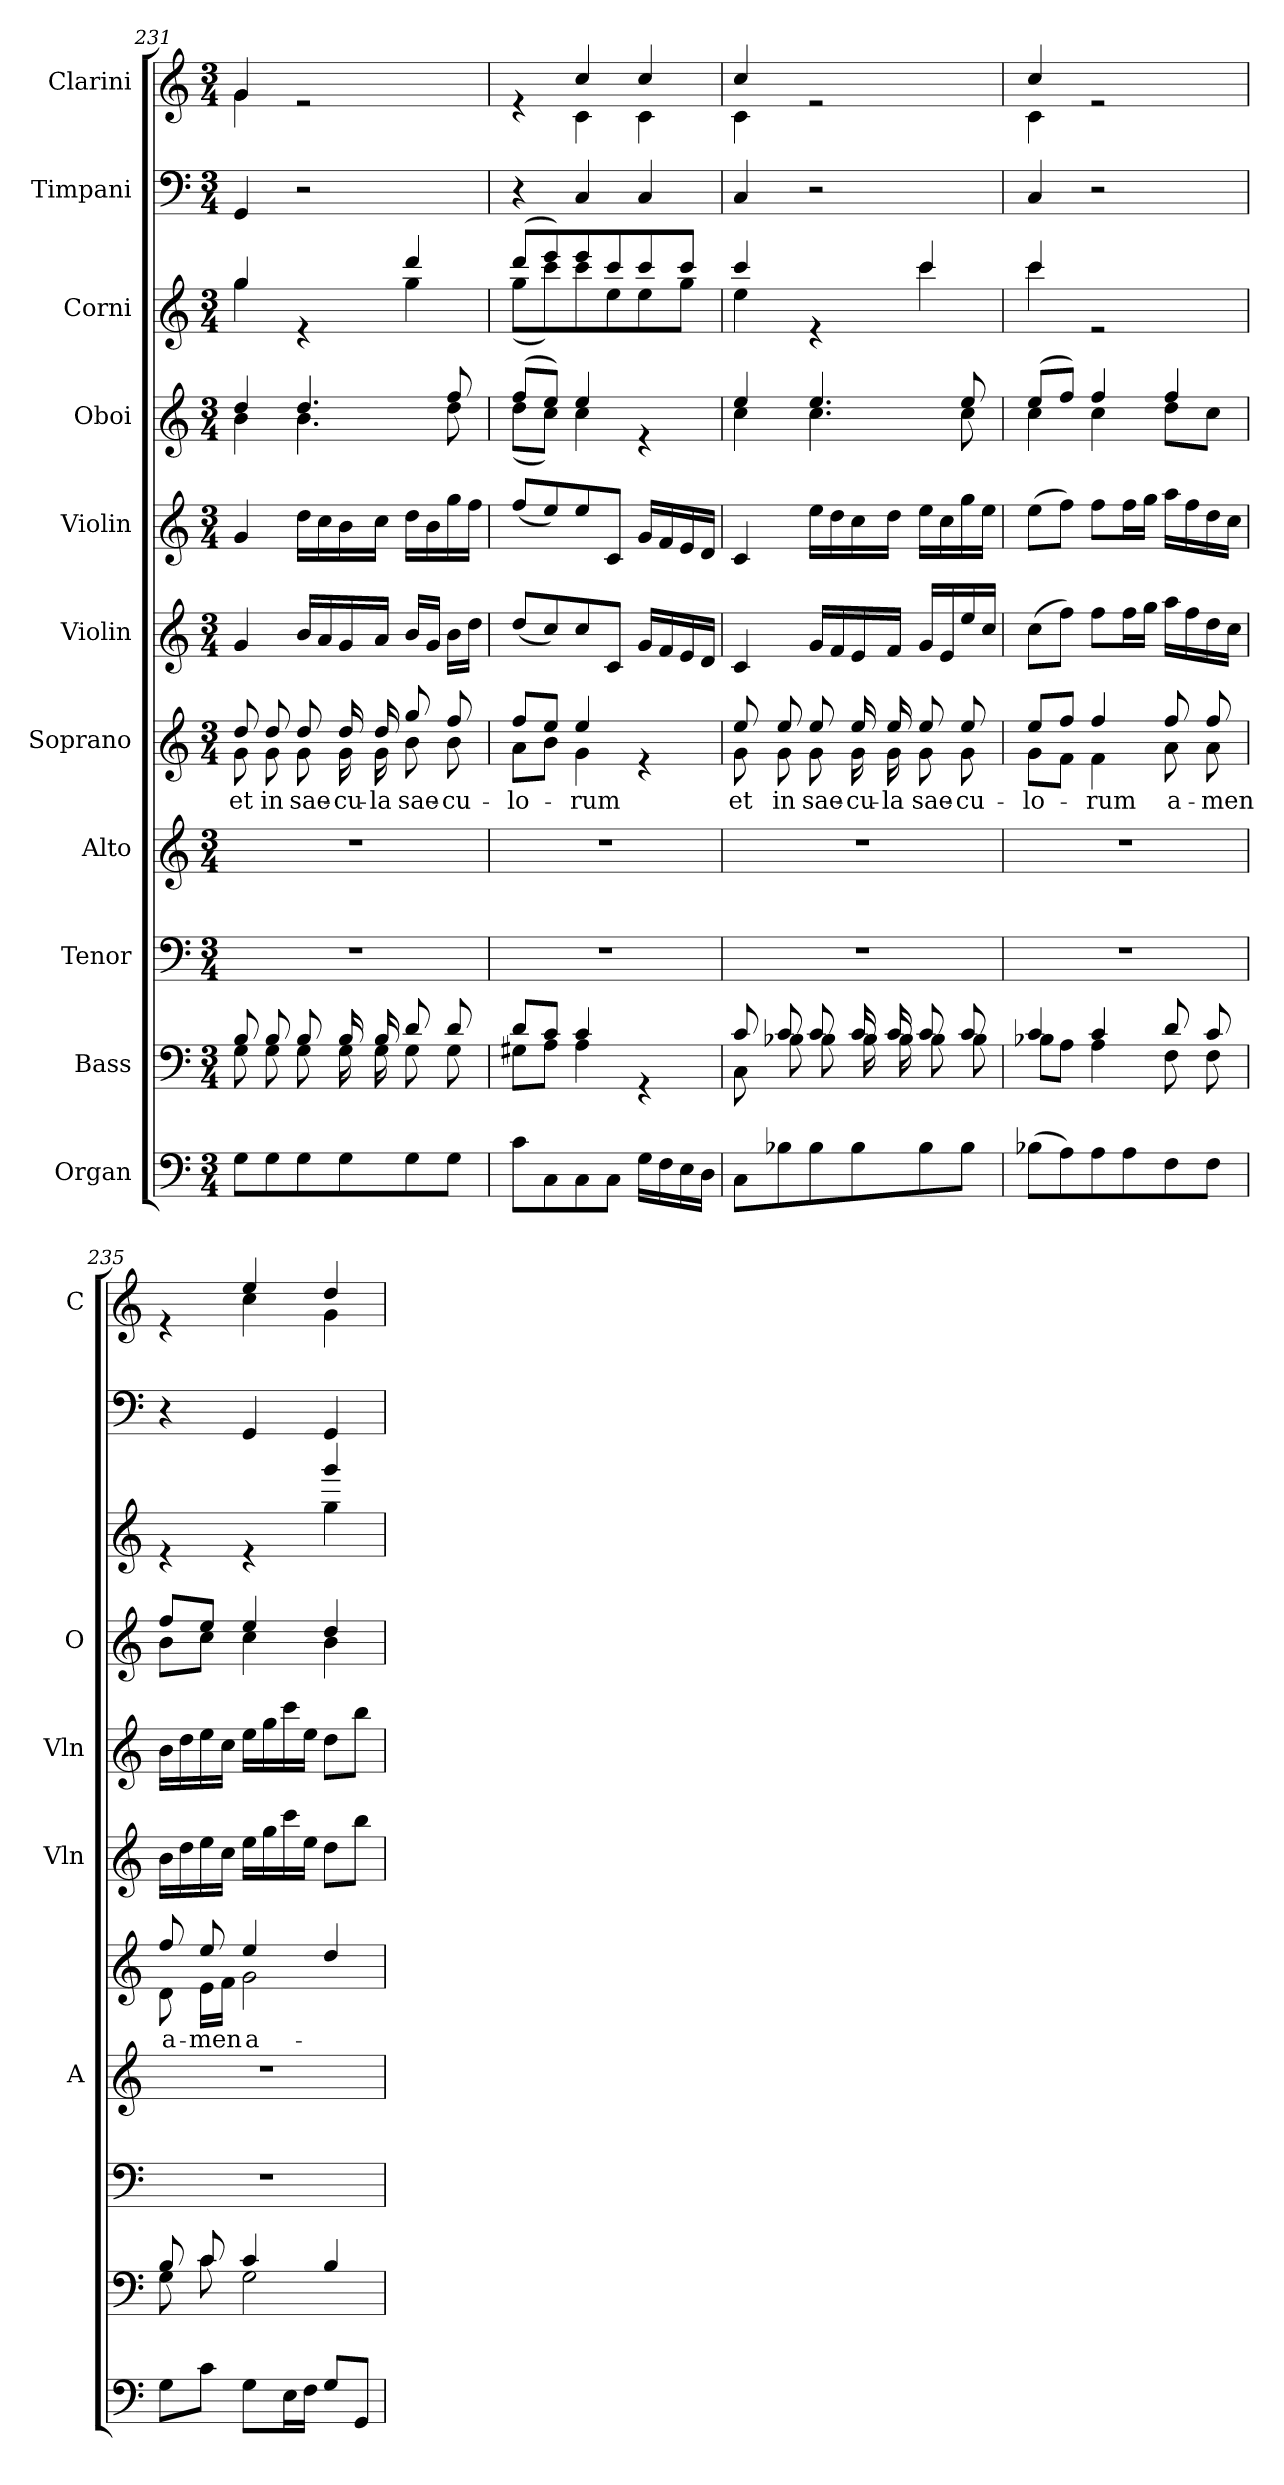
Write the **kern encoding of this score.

**kern	**kern	**kern	**kern	**kern	**text	**kern	**kern	**kern	**kern	**kern	**kern
*part11	*part10	*part9	*part8	*part7	*part7	*part6	*part5	*part4	*part3	*part2	*part1
*staff11	*staff10	*staff9	*staff8	*staff7	*staff7	*staff6	*staff5	*staff4	*staff3	*staff2	*staff1
*I"Organ	*I"Bass	*I"Tenor	*I"Alto	*I"Soprano	*	*I"Violin	*I"Violin	*I"Oboi	*I"Corni	*I"Timpani	*I"Clarini
*	*	*	*I'A	*	*	*I'Vln	*I'Vln	*I'O	*	*	*I'C
!!LO:PB:g=z
*clefF4	*clefF4	*clefF4	*clefG2	*clefG2	*	*clefG2	*clefG2	*clefG2	*clefG2	*clefF4	*clefG2
*	*	*	*	*	*	*	*	*	*ITrd7c12	*	*
*k[]	*k[]	*k[]	*k[]	*k[]	*	*k[]	*k[]	*k[]	*k[]	*k[]	*k[]
*M3/4	*M3/4	*M3/4	*M3/4	*M3/4	*	*M3/4	*M3/4	*M3/4	*M3/4	*M3/4	*M3/4
=231	=231	=231	=231	=231	=231	=231	=231	=231	=231	=231	=231
*	*^	*	*	*	*	*	*	*	*	*	*
!	!	!	!	!	!	!LO:LY:b	!	!	!	!	!	!
*	*	*	*	*	*^	*	*	*	*^	*^	*	*^
8G\L	8B/	8G\	2.r	2.r	8dd/	8g\	et	4g/	4g/	4dd/	4b\	4g/	4g\	4GG/	4g/	4g\
!	!	!	!	!	!	!	!LO:LY:b	!	!	!	!	!	!	!	!	!
8G\	8B/	8G\	.	.	8dd/	8g\	in	.	.	.	.	.	.	.	.	.
!	!	!	!	!	!	!	!LO:LY:b	!	!	!	!	!	!	!	!	!
8G\	8B/	8G\	.	.	8dd/	8g\	sae-	16b/LL	16dd\LL	4.dd/	4.b\	4re	4ryy	2r	2re	2ryy
.	.	.	.	.	.	.	.	16a/	16cc\	.	.	.	.	.	.	.
!	!	!	!	!	!	!	!LO:LY:b	!	!	!	!	!	!	!	!	!
8G\	16B/	16G\	.	.	16dd/	16g\	-cu-	16g/	16b\	.	.	.	.	.	.	.
!	!	!	!	!	!	!	!LO:LY:b	!	!	!	!	!	!	!	!	!
.	16B/	16G\	.	.	16dd/	16g\	-la	16a/JJ	16cc\JJ	.	.	.	.	.	.	.
!	!	!	!	!	!	!	!LO:LY:b	!	!	!	!	!	!	!	!	!
8G\	8d/	8G\	.	.	8gg/	8b\	sae-	16b/LL	16dd\LL	.	.	4dd/	4g\	.	.	.
.	.	.	.	.	.	.	.	16g/JJ	16b\	.	.	.	.	.	.	.
!	!	!	!	!	!	!	!LO:LY:b	!	!	!	!	!	!	!	!	!
8G\J	8d/	8G\	.	.	8ff/	8b\	-cu-	16b\LL	16gg\	8ff/	8dd\	.	.	.	.	.
.	.	.	.	.	.	.	.	16dd\JJ	16ff\JJ	.	.	.	.	.	.	.
=232	=232	=232	=232	=232	=232	=232	=232	=232	=232	=232	=232	=232	=232	=232	=232	=232
!	!	!	!	!	!	!	!LO:LY:b	!	!	!	!	!	!	!	!	!
8c\L	8d/L	8G#X\L	2.r	2.r	8ff/L	8a\L	-lo-	(8dd/L	(8ff/L	(8ff/L	(8dd\L	(8dd/L	(8g\L	4r	4re	4ryy
8C\	8c/J	8A\J	.	.	8ee/J	8b\J	.	8cc/)	8ee/)	8ee/J)	8cc\J)	8ee/)	8cc\)	.	.	.
!	!	!	!	!	!	!	!LO:LY:b	!	!	!	!	!	!	!	!	!
8C\	4c/	4A\	.	.	4ee/	4g\	-rum	8cc/	8ee/	4ee/	4cc\	8ee/	8cc\	4C/	4cc/	4c\
8C\J	.	.	.	.	.	.	.	8c/J	8c/J	.	.	8cc/	8e\	.	.	.
16G\LL	4rGG	4ryy	.	.	4re	4ryy	.	16g/LL	16g/LL	4re	4ryy	8cc/	8e\	4C/	4cc/	4c\
16F\	.	.	.	.	.	.	.	16f/	16f/	.	.	.	.	.	.	.
16E\	.	.	.	.	.	.	.	16e/	16e/	.	.	8cc/J	8g\J	.	.	.
16D\JJ	.	.	.	.	.	.	.	16d/JJ	16d/JJ	.	.	.	.	.	.	.
=233	=233	=233	=233	=233	=233	=233	=233	=233	=233	=233	=233	=233	=233	=233	=233	=233
!	!	!	!	!	!	!	!LO:LY:b	!	!	!	!	!	!	!	!	!
8C\L	8c/	8C\	2.r	2.r	8ee/	8g\	et	4c/	4c/	4ee/	4cc\	4cc/	4e\	4C/	4cc/	4c\
!	!	!	!	!	!	!	!LO:LY:b	!	!	!	!	!	!	!	!	!
8B-X\	8c/	8B-X\	.	.	8ee/	8g\	in	.	.	.	.	.	.	.	.	.
!	!	!	!	!	!	!	!LO:LY:b	!	!	!	!	!	!	!	!	!
8B-\	8c/	8B-\	.	.	8ee/	8g\	sae-	16g/LL	16ee\LL	4.ee/	4.cc\	4re	4ryy	2r	2re	2ryy
.	.	.	.	.	.	.	.	16f/	16dd\	.	.	.	.	.	.	.
!	!	!	!	!	!	!	!LO:LY:b	!	!	!	!	!	!	!	!	!
8B-\	16c/	16B-\	.	.	16ee/	16g\	-cu-	16e/	16cc\	.	.	.	.	.	.	.
!	!	!	!	!	!	!	!LO:LY:b	!	!	!	!	!	!	!	!	!
.	16c/	16B-\	.	.	16ee/	16g\	-la	16f/JJ	16dd\JJ	.	.	.	.	.	.	.
!	!	!	!	!	!	!	!LO:LY:b	!	!	!	!	!	!	!	!	!
8B-\	8c/	8B-\	.	.	8ee/	8g\	sae-	16g/LL	16ee\LL	.	.	4cc/	4cc\	.	.	.
.	.	.	.	.	.	.	.	16e/	16cc\	.	.	.	.	.	.	.
!	!	!	!	!	!	!	!LO:LY:b	!	!	!	!	!	!	!	!	!
8B-\J	8c/	8B-\	.	.	8ee/	8g\	-cu-	16ee/	16gg\	8ee/	8cc\	.	.	.	.	.
.	.	.	.	.	.	.	.	16cc/JJ	16ee\JJ	.	.	.	.	.	.	.
=234	=234	=234	=234	=234	=234	=234	=234	=234	=234	=234	=234	=234	=234	=234	=234	=234
!	!	!	!	!	!	!	!LO:LY:b	!	!	!	!	!	!	!	!	!
(8B-X\L	4c/	8B-X\L	2.r	2.r	8ee/L	8g\L	-lo-	(8cc\L	(8ee\L	(8ee/L	4cc\	4cc/	4cc\	4C/	4cc/	4c\
8A\)	.	8A\J	.	.	8ff/J	8f\J	.	8ff\J)	8ff\J)	8ff/J)	.	.	.	.	.	.
!	!	!	!	!	!	!	!LO:LY:b	!	!	!	!	!	!	!	!	!
8A\	4c/	4A\	.	.	4ff/	4f\	-rum	8ff\L	8ff\L	4ff/	4cc\	2re	2ryy	2r	2re	2ryy
8A\	.	.	.	.	.	.	.	16ff\L	16ff\L	.	.	.	.	.	.	.
.	.	.	.	.	.	.	.	16gg\JJ	16gg\JJ	.	.	.	.	.	.	.
!	!	!	!	!	!	!	!LO:LY:b	!	!	!	!	!	!	!	!	!
8F\	8d/	8F\	.	.	8ff/	8a\	a-	16aa\LL	16aa\LL	4ff/	8dd\L	.	.	.	.	.
.	.	.	.	.	.	.	.	16ff\	16ff\	.	.	.	.	.	.	.
!	!	!	!	!	!	!	!LO:LY:b	!	!	!	!	!	!	!	!	!
8F\J	8c/	8F\	.	.	8ff/	8a\	-men	16dd\	16dd\	.	8cc\J	.	.	.	.	.
.	.	.	.	.	.	.	.	16cc\JJ	16cc\JJ	.	.	.	.	.	.	.
!!LO:PB:g=z	!!
=235	=235	=235	=235	=235	=235	=235	=235	=235	=235	=235	=235	=235	=235	=235	=235	=235
!	!	!	!	!	!	!	!LO:LY:b	!	!	!	!	!	!	!	!	!
8G\L	8B/	8G\	2.r	2.r	8ff/	8d\	a-	16b\LL	16b\LL	8ff/L	8b\L	4re	2ryy	4r	4re	4ryy
.	.	.	.	.	.	.	.	16dd\	16dd\	.	.	.	.	.	.	.
!	!	!	!	!	!	!	!LO:LY:b	!	!	!	!	!	!	!	!	!
8c\J	8c/	8c\	.	.	8ee/	16e\LL	-men	16ee\	16ee\	8ee/J	8cc\J	.	.	.	.	.
.	.	.	.	.	.	16f\JJ	.	16cc\JJ	16cc\JJ	.	.	.	.	.	.	.
!	!	!	!	!	!	!	!LO:LY:b	!	!	!	!	!	!	!	!	!
8G\L	4c/	2G\	.	.	4ee/	2g\	a-	16ee\LL	16ee\LL	4ee/	4cc\	4re	.	4GG/	4ee/	4cc\
.	.	.	.	.	.	.	.	16gg\	16gg\	.	.	.	.	.	.	.
16E\L	.	.	.	.	.	.	.	16ccc\	16ccc\	.	.	.	.	.	.	.
16F\JJ	.	.	.	.	.	.	.	16ee\JJ	16ee\JJ	.	.	.	.	.	.	.
8G/L	4B/	.	.	.	4dd/	.	.	8dd\L	8dd\L	4dd/	4b\	4gg/	4g\	4GG/	4dd/	4g\
8GG/J	.	.	.	.	.	.	.	8bb\J	8bb\J	.	.	.	.	.	.	.
*	*	*	*	*	*	*	*	*	*	*v	*v	*	*	*	*v	*v
*	*v	*v	*	*	*v	*v	*	*	*	*	*v	*v	*	*
=	=	=	=	=	=	=	=	=	=	=	=
*-	*-	*-	*-	*-	*-	*-	*-	*-	*-	*-	*-
